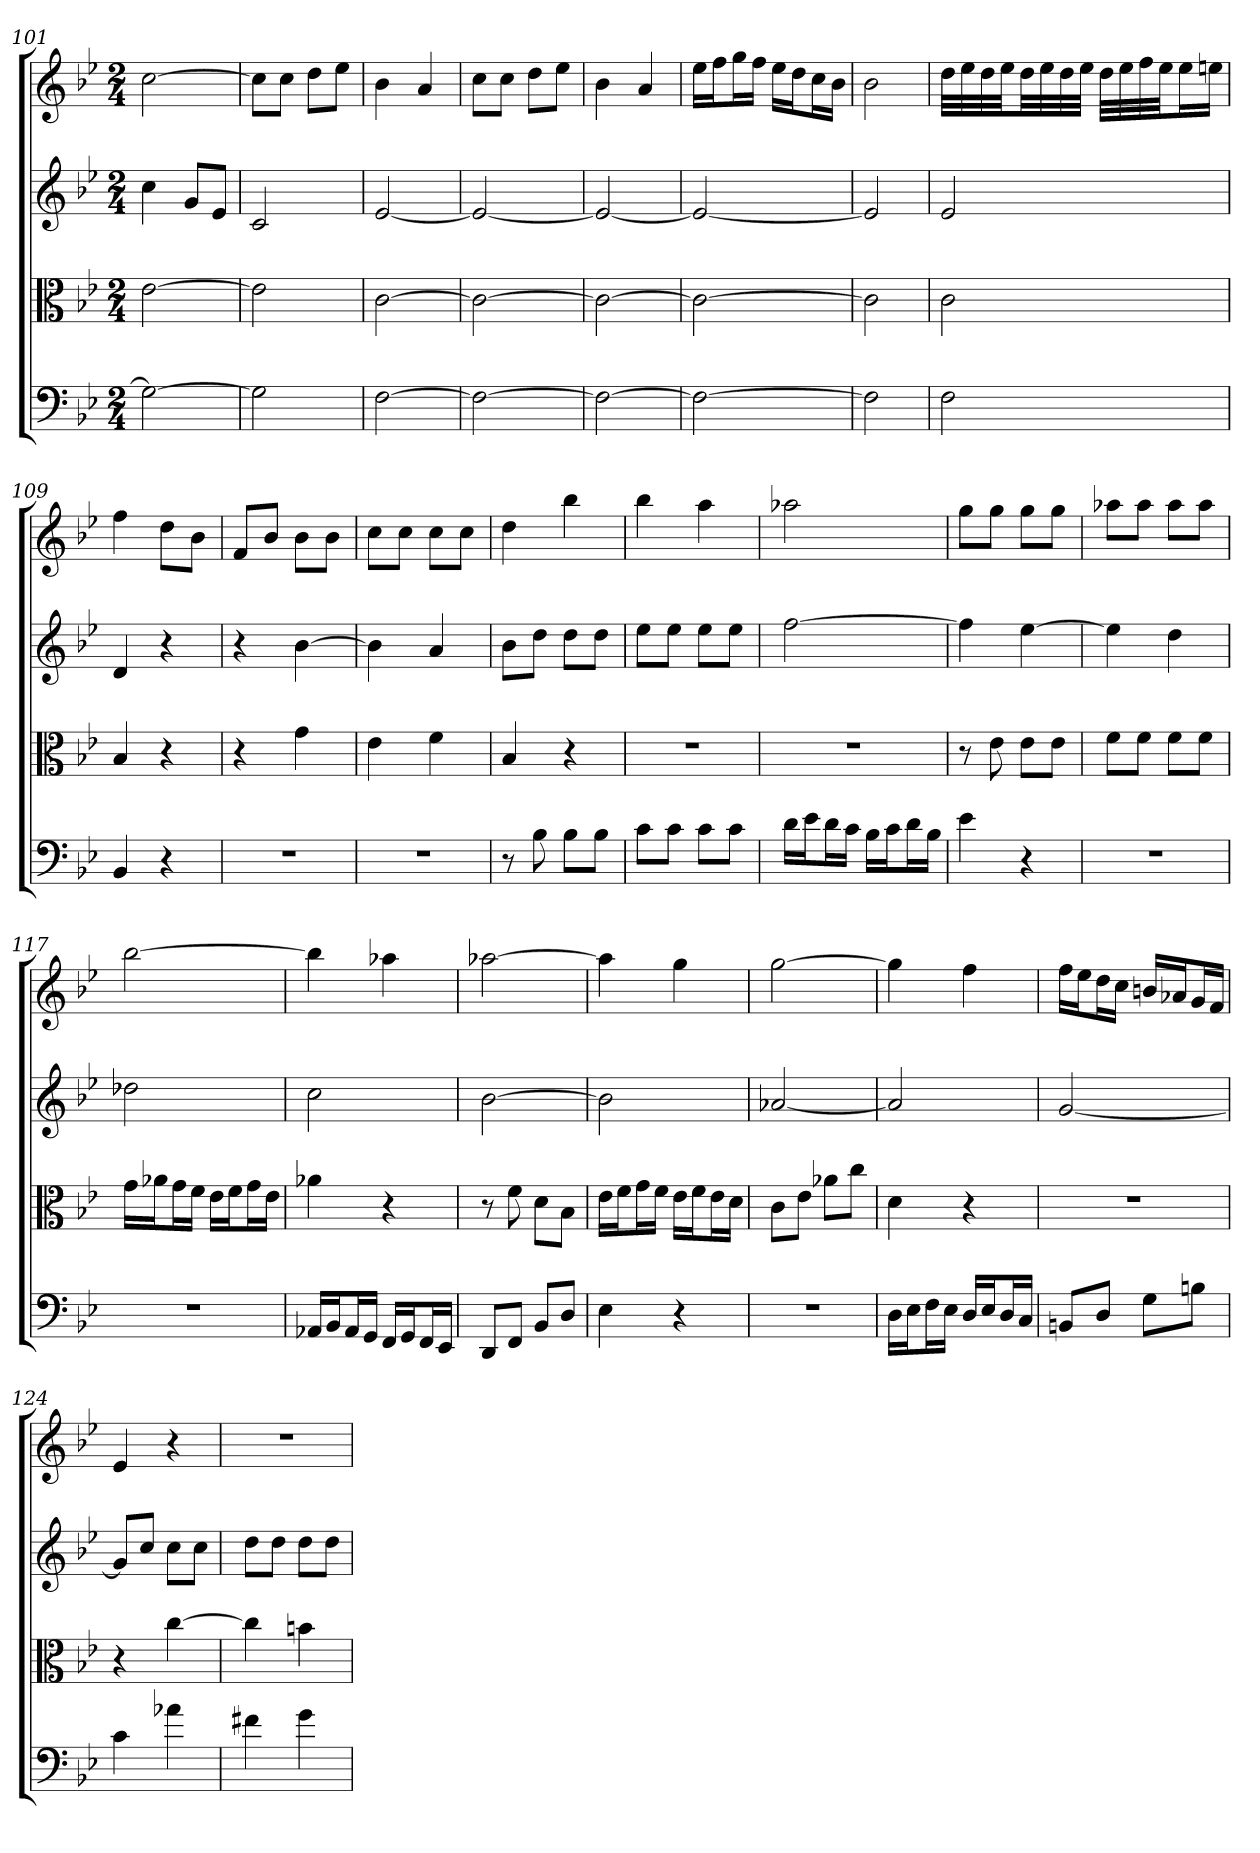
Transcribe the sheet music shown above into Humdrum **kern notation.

**kern	**kern	**kern	**kern
*part4	*part3	*part2	*part1
*staff4	*staff3	*staff2	*staff1
*clefF4	*clefC3	*	*
*k[b-e-]	*k[b-e-]	*k[b-e-]	*k[b-e-]
*B-:	*B-:	*B-:	*B-:
*M2/4	*M2/4	*M2/4	*M2/4
=101	=101	=101	=101
2G_	[2e-	4cc	[2cc
.	.	8gL	.
.	.	8e-J	.
=102	=102	=102	=102
2G]	2e-]	2c	8ccL]
.	.	.	8ccJ
.	.	.	8ddL
.	.	.	8ee-J
=103	=103	=103	=103
[2F	[2c	[2e-	4b-
.	.	.	4a
=104	=104	=104	=104
2F_	2c_	2e-_	8ccL
.	.	.	8ccJ
.	.	.	8ddL
.	.	.	8ee-J
=105	=105	=105	=105
2F_	2c_	2e-_	4b-
.	.	.	4a
=106	=106	=106	=106
2F_	2c_	2e-_	16ee-LL
.	.	.	16ffJ
.	.	.	16ggL
.	.	.	16ffJJ
.	.	.	16ee-LL
.	.	.	16ddJ
.	.	.	16ccL
.	.	.	16b-JJ
=107	=107	=107	=107
2F]	2c]	2e-]	2b-
=108	=108	=108	=108
2F	2c	2e-	32ddLLL
.	.	.	32ee-
.	.	.	32dd
.	.	.	32ee-JJ
.	.	.	32ddLL
.	.	.	32ee-
.	.	.	32dd
.	.	.	32ee-JJJ
.	.	.	32ddLLL
.	.	.	32ee-
.	.	.	32ff
.	.	.	32ee-JJ
.	.	.	16ee-L
.	.	.	16eenJJ
=109	=109	=109	=109
4BB-	4B-	4d	4ff
4r	4r	4r	8ddL
.	.	.	8b-J
=110	=110	=110	=110
2r	4r	4r	8fL
.	.	.	8b-J
.	4g	[4b-	8b-L
.	.	.	8b-J
=111	=111	=111	=111
2r	4e-	4b-]	8ccL
.	.	.	8ccJ
.	4f	4a	8ccL
.	.	.	8ccJ
=112	=112	=112	=112
8r	4B-	8b-L	4dd
8B-	.	8ddJ	.
8B-\L	4r	8ddL	4bb-
8B-\J	.	8ddJ	.
=113	=113	=113	=113
8c\L	2r	8ee-L	4bb-
8c\J	.	8ee-J	.
8c\L	.	8ee-L	4aa
8c\J	.	8ee-J	.
=114	=114	=114	=114
16d\LL	2r	[2ff	2aa-X
16e-\J	.	.	.
16d\L	.	.	.
16c\JJ	.	.	.
16B-\LL	.	.	.
16c\J	.	.	.
16d\L	.	.	.
16B-\JJ	.	.	.
=115	=115	=115	=115
4e-	8r	4ff]	8ggL
.	8e-	.	8ggJ
4r	8e-\L	[4ee-	8ggL
.	8e-\J	.	8ggJ
=116	=116	=116	=116
2r	8f\L	4ee-]	8aa-XL
.	8f\J	.	8aa-J
.	8f\L	4dd	8aa-L
.	8f\J	.	8aa-J
=117	=117	=117	=117
2r	16g\LL	2dd-X	[2bb-
.	16a-X\J	.	.
.	16g\L	.	.
.	16f\JJ	.	.
.	16e-\LL	.	.
.	16f\J	.	.
.	16g\L	.	.
.	16e-\JJ	.	.
=118	=118	=118	=118
16AA-X/LL	4a-X	2cc	4bb-]
16BB-/J	.	.	.
16AA-/L	.	.	.
16GG/JJ	.	.	.
16FF/LL	4r	.	4aa-X
16GG/J	.	.	.
16FF/L	.	.	.
16EE-/JJ	.	.	.
=119	=119	=119	=119
8DD/L	8r	[2b-	[2aa-X
8FF/J	8f	.	.
8BB-/L	8d\L	.	.
8D/J	8B-\J	.	.
=120	=120	=120	=120
4E-	16e-\LL	2b-]	4aa-]
.	16f\J	.	.
.	16g\L	.	.
.	16f\JJ	.	.
4r	16e-\LL	.	4gg
.	16f\J	.	.
.	16e-\L	.	.
.	16d\JJ	.	.
=121	=121	=121	=121
2r	8c\L	[2a-X	[2gg
.	8e-\J	.	.
.	8a-X\L	.	.
.	8cc\J	.	.
=122	=122	=122	=122
16D\LL	4d	2a-]	4gg]
16E-\J	.	.	.
16F\L	.	.	.
16E-\JJ	.	.	.
16D/LL	4r	.	4ff
16E-/J	.	.	.
16D/L	.	.	.
16C/JJ	.	.	.
=123	=123	=123	=123
8BBn/L	2r	[2g	16ffLL
.	.	.	16ee-J
8D/J	.	.	16ddL
.	.	.	16ccJJ
8G\L	.	.	16bnLL
.	.	.	16a-XJ
8Bn\J	.	.	16gL
.	.	.	16fJJ
=124	=124	=124	=124
4c	4r	8gL]	4e-
.	.	8ccJ	.
4a-X	[4cc	8ccL	4r
.	.	8ccJ	.
=125	=125	=125	=125
4f#X	4cc]	8ddL	2r
.	.	8ddJ	.
4g	4bn	8ddL	.
.	.	8ddJ	.
=	=	=	=
*-	*-	*-	*-
